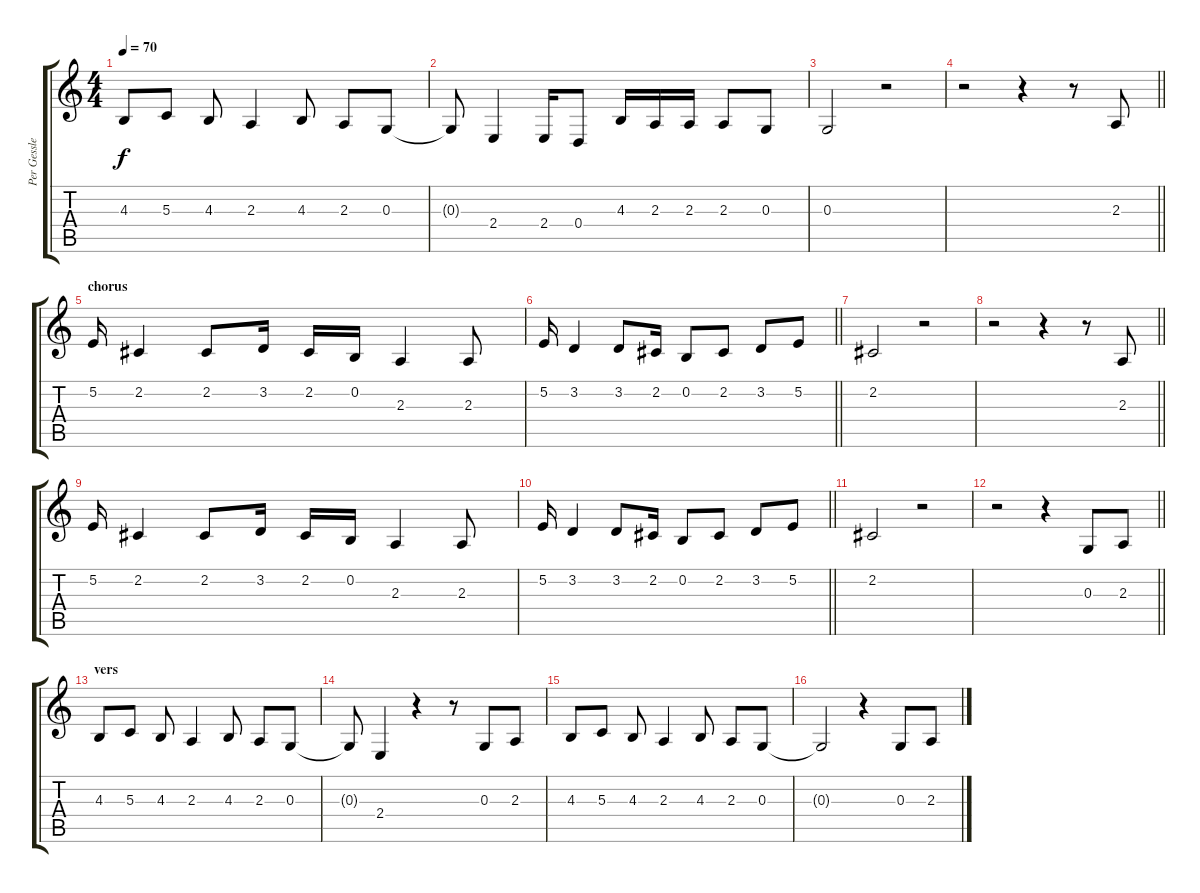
\track ("Per Gessle" "Per Gessle") {instrument lead1square}
\staff {score tabs}
\tuning (E4 B3 G3 D3 A2 E2) {hide}
\ts (4 4)
\tempo 70
\clef g2
\ks c
4.3.8{dy f} 5.3.8 4.3.8 2.3.4 4.3.8 2.3.8 0.3.8 |
0.3{t}.8 2.4.4 2.4.16 0.4.8 4.3.16 2.3.16 2.3.16 2.3.8 0.3.8 |
0.3.2 r.2 |
\barLineRight lightlight
r.2 r.4 r.8 2.3.8 |
\section ("" "chorus")
5.2.16 2.2.4 2.2.8 3.2.16 2.2.16 0.2.16 2.3.4 2.3.8 |
\barLineRight lightlight
5.2.16 3.2.4 3.2.8 2.2.16 0.2.8 2.2.8 3.2.8 5.2.8 |
2.2.2 r.2 |
\barLineRight lightlight
r.2 r.4 r.8 2.3.8 |
5.2.16 2.2.4 2.2.8 3.2.16 2.2.16 0.2.16 2.3.4 2.3.8 |
\barLineRight lightlight
5.2.16 3.2.4 3.2.8 2.2.16 0.2.8 2.2.8 3.2.8 5.2.8 |
2.2.2 r.2 |
\barLineRight lightlight
r.2 r.4 0.3.8 2.3.8 |
\section ("" "vers")
4.3.8 5.3.8 4.3.8 2.3.4 4.3.8 2.3.8 0.3.8 |
0.3{t}.8 2.4.4 r.4 r.8 0.3.8 2.3.8 |
4.3.8 5.3.8 4.3.8 2.3.4 4.3.8 2.3.8 0.3.8 |
0.3{t}.2 r.4 0.3.8 2.3.8
